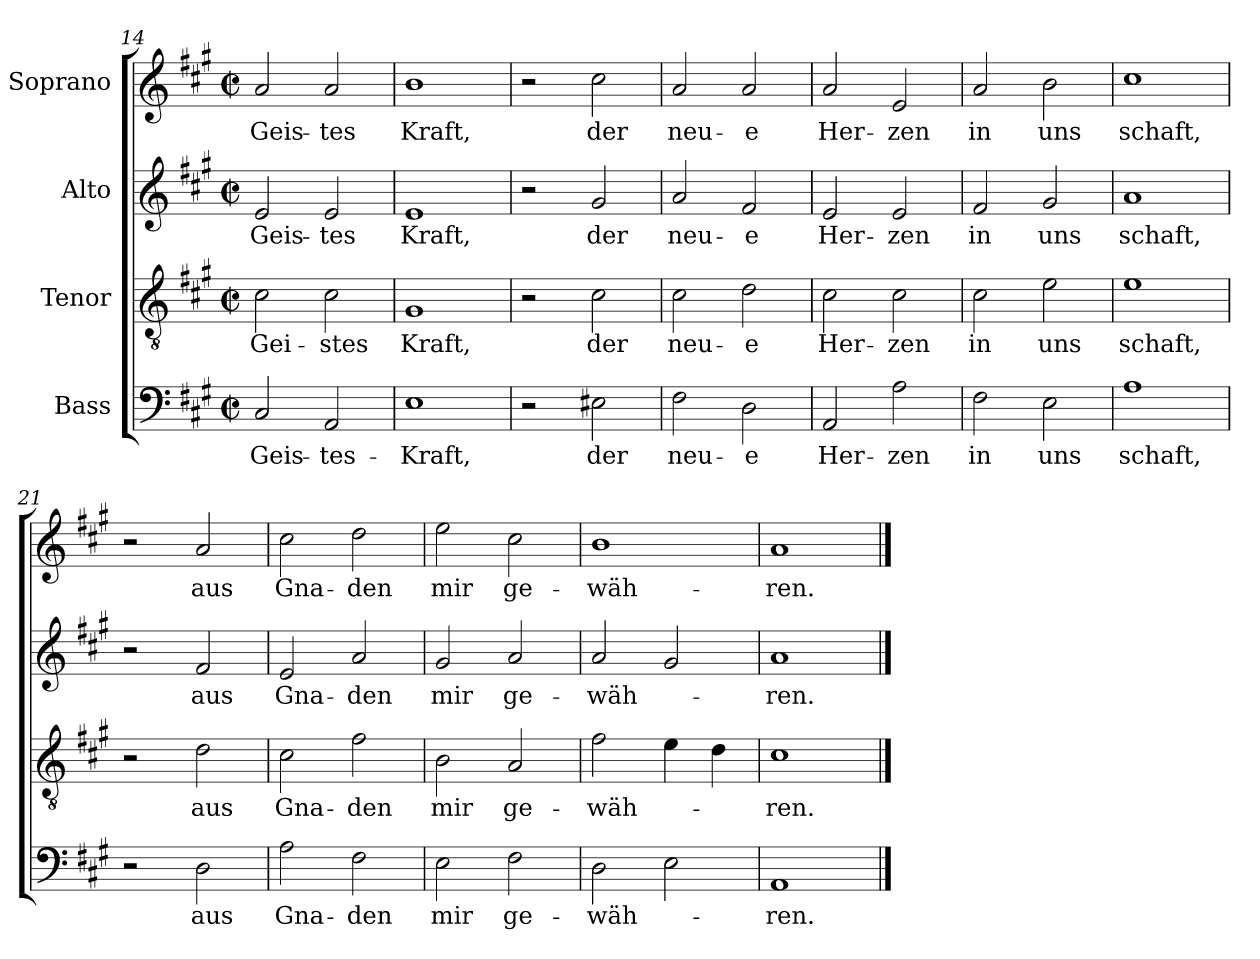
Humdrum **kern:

**kern	**text	**kern	**text	**kern	**text	**kern	**text
*part4	*part4	*part3	*part3	*part2	*part2	*part1	*part1
*staff4	*staff4	*staff3	*staff3	*staff2	*staff2	*staff1	*staff1
*I"Bass	*	*I"Tenor	*	*I"Alto	*	*I"Soprano	*
*clefF4	*	*clefGv2	*	*clefG2	*	*clefG2	*
*k[f#c#g#]	*	*k[f#c#g#]	*	*k[f#c#g#]	*	*k[f#c#g#]	*
*A:	*	*A:	*	*A:	*	*A:	*
*M2/2	*	*M2/2	*	*M2/2	*	*M2/2	*
*met(c|)	*	*met(c|)	*	*met(c|)	*	*met(c|)	*
=14	=14	=14	=14	=14	=14	=14	=14
2C#/	Geis-	2c#\	Gei-	2e/	Geis-	2a/	Geis-
2AA/	-tes-	2c#\	-stes	2e/	-tes	2a/	-tes
=15	=15	=15	=15	=15	=15	=15	=15
1E	-Kraft,	1G#	Kraft,	1e	Kraft,	1b	Kraft,
=16	=16	=16	=16	=16	=16	=16	=16
2r	.	2r	.	2r	.	2r	.
2E#X\	der	2c#\	der	2g#/	der	2cc#\	der
!!LO:LB:g=z
=17	=17	=17	=17	=17	=17	=17	=17
2F#\	neu-	2c#\	neu-	2a/	neu-	2a/	neu-
2D\	-e	2d\	-e	2f#/	-e	2a/	-e
=18	=18	=18	=18	=18	=18	=18	=18
2AA/	Her-	2c#\	Her-	2e/	Her-	2a/	Her-
2A\	-zen	2c#\	-zen	2e/	-zen	2e/	-zen
=19	=19	=19	=19	=19	=19	=19	=19
2F#\	in	2c#\	in	2f#/	in	2a/	in
2E\	uns	2e\	uns	2g#/	uns	2b\	uns
=20	=20	=20	=20	=20	=20	=20	=20
1A	schaft,	1e	schaft,	1a	schaft,	1cc#	schaft,
=21	=21	=21	=21	=21	=21	=21	=21
2r	.	2r	.	2r	.	2r	.
2D\	aus	2d\	aus	2f#/	aus	2a/	aus
=22	=22	=22	=22	=22	=22	=22	=22
2A\	Gna-	2c#\	Gna-	2e/	Gna-	2cc#\	Gna-
2F#\	-den	2f#\	-den	2a/	-den	2dd\	-den
=23	=23	=23	=23	=23	=23	=23	=23
2E\	mir	2B\	mir	2g#/	mir	2ee\	mir
2F#\	ge-	2A/	ge-	2a/	ge-	2cc#\	ge-
=24	=24	=24	=24	=24	=24	=24	=24
2D\	-wäh-	2f#\	-wäh-	2a/	-wäh-	1b	-wäh-
2E\	.	4e\	.	2g#/	.	.	.
.	.	4d\	.	.	.	.	.
=25	=25	=25	=25	=25	=25	=25	=25
1AA	-ren.	1c#	-ren.	1a	-ren.	1a	-ren.
==	==	==	==	==	==	==	==
*-	*-	*-	*-	*-	*-	*-	*-
